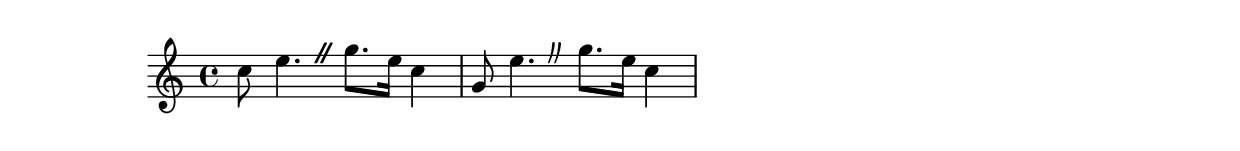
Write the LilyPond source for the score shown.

%% DO NOT EDIT this file manually; it is automatically
%% generated from LSR http://lsr.dsi.unimi.it
%% Make any changes in LSR itself, or in Documentation/snippets/new/ ,
%% and then run scripts/auxiliar/makelsr.py
%%
%% This file is in the public domain.
\version "2.17.20"

\header {
  lsrtags = "expressive-marks, tweaks-and-overrides"

  texidoc = "
Caesura marks can be created by overriding the @code{'text} property of
the @code{BreathingSign} object. A curved caesura mark is also
available.

"
  doctitle = "Inserting a caesura"
} % begin verbatim


\relative c'' {
  \override BreathingSign.text = \markup {
    \musicglyph #"scripts.caesura.straight"
  }
  c8 e4. \breathe g8. e16 c4

  \override BreathingSign.text = \markup {
    \musicglyph #"scripts.caesura.curved"
  }
  g8 e'4. \breathe g8. e16 c4
}
